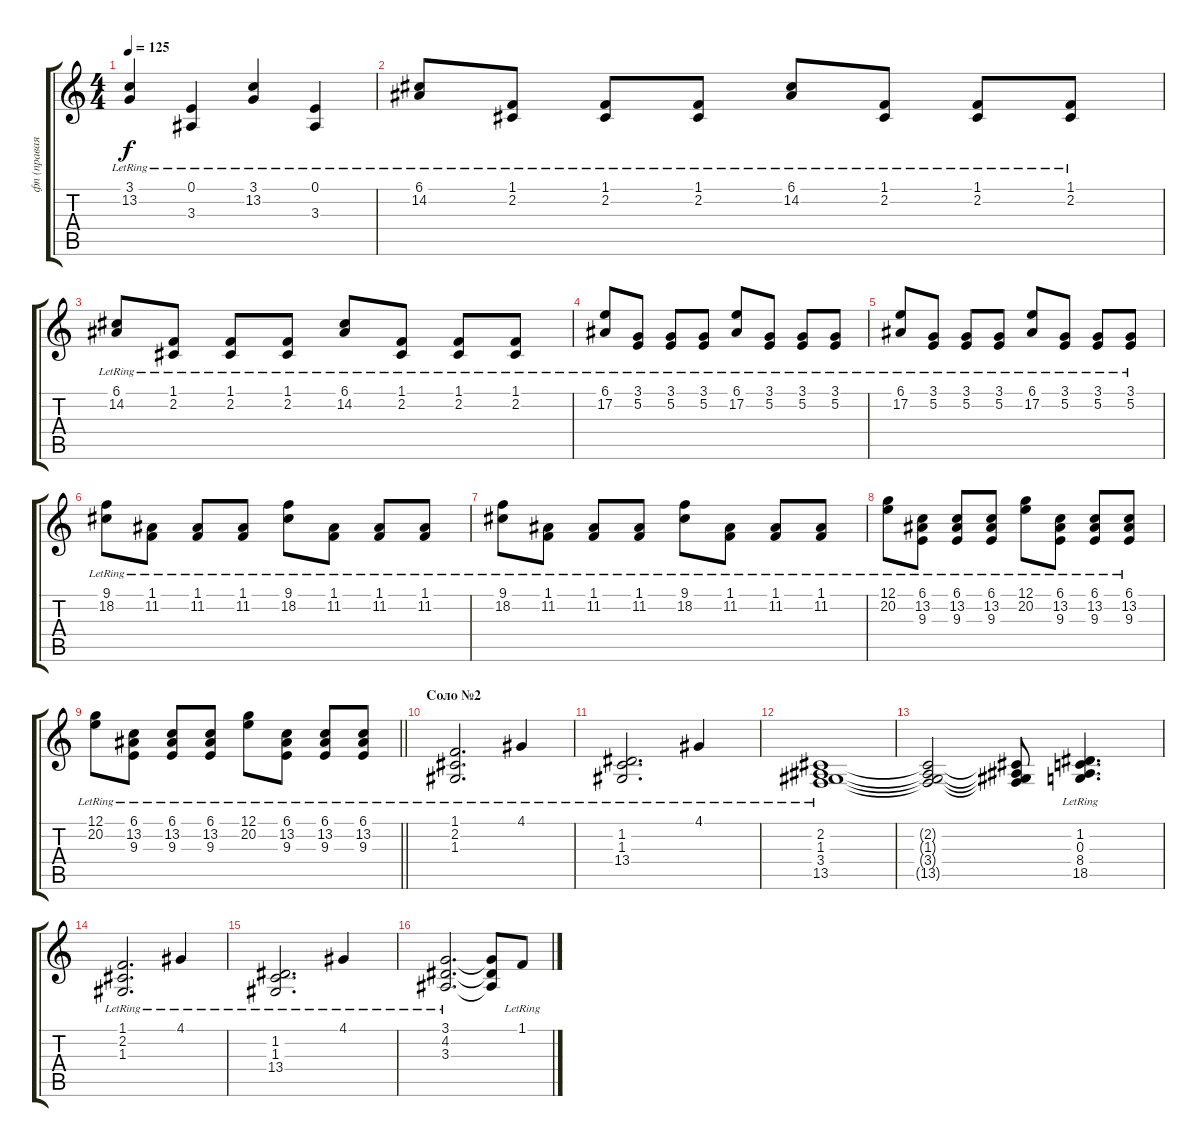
\track ("фп (правая рука)" "фп (правая") {instrument acousticgrandpiano}
\staff {score tabs}
\tuning (E4 B3 G3 D3 A2 E2) {hide}
\ts (4 4)
\tempo 125
\clef g2
\ks c
(3.1{lr} 13.2{lr}).4{dy f} (0.1{lr} 3.3{lr}).4 (3.1{lr} 13.2{lr}).4 (0.1{lr} 3.3{lr}).4 |
(6.1{lr} 14.2{lr}).8 (1.1{lr} 2.2{lr}).8 (1.1{lr} 2.2{lr}).8 (1.1{lr} 2.2{lr}).8 (6.1{lr} 14.2{lr}).8 (1.1{lr} 2.2{lr}).8 (1.1{lr} 2.2{lr}).8 (1.1{lr} 2.2{lr}).8 |
(6.1{lr} 14.2{lr}).8 (1.1{lr} 2.2{lr}).8 (1.1{lr} 2.2{lr}).8 (1.1{lr} 2.2{lr}).8 (6.1{lr} 14.2{lr}).8 (1.1{lr} 2.2{lr}).8 (1.1{lr} 2.2{lr}).8 (1.1{lr} 2.2{lr}).8 |
(6.1{lr} 17.2{lr}).8 (3.1{lr} 5.2{lr}).8 (3.1{lr} 5.2{lr}).8 (3.1{lr} 5.2{lr}).8 (6.1{lr} 17.2{lr}).8 (3.1{lr} 5.2{lr}).8 (3.1{lr} 5.2{lr}).8 (3.1{lr} 5.2{lr}).8 |
(6.1{lr} 17.2{lr}).8 (3.1{lr} 5.2{lr}).8 (3.1{lr} 5.2{lr}).8 (3.1{lr} 5.2{lr}).8 (6.1{lr} 17.2{lr}).8 (3.1{lr} 5.2{lr}).8 (3.1{lr} 5.2{lr}).8 (3.1{lr} 5.2{lr}).8 |
(9.1{lr} 18.2{lr}).8 (1.1{lr} 11.2{lr}).8 (1.1{lr} 11.2{lr}).8 (1.1{lr} 11.2{lr}).8 (9.1{lr} 18.2{lr}).8 (1.1{lr} 11.2{lr}).8 (1.1{lr} 11.2{lr}).8 (1.1{lr} 11.2{lr}).8 |
(9.1{lr} 18.2{lr}).8 (1.1{lr} 11.2{lr}).8 (1.1{lr} 11.2{lr}).8 (1.1{lr} 11.2{lr}).8 (9.1{lr} 18.2{lr}).8 (1.1{lr} 11.2{lr}).8 (1.1{lr} 11.2{lr}).8 (1.1{lr} 11.2{lr}).8 |
(12.1{lr} 20.2{lr}).8 (6.1{lr} 13.2{lr} 9.3{lr}).8 (6.1{lr} 13.2{lr} 9.3{lr}).8 (6.1{lr} 13.2{lr} 9.3{lr}).8 (12.1{lr} 20.2{lr}).8 (6.1{lr} 13.2{lr} 9.3{lr}).8 (6.1{lr} 13.2{lr} 9.3{lr}).8 (6.1{lr} 13.2{lr} 9.3{lr}).8 |
\barLineRight lightlight
(12.1{lr} 20.2{lr}).8 (6.1{lr} 13.2{lr} 9.3{lr}).8 (6.1{lr} 13.2{lr} 9.3{lr}).8 (6.1{lr} 13.2{lr} 9.3{lr}).8 (12.1{lr} 20.2{lr}).8 (6.1{lr} 13.2{lr} 9.3{lr}).8 (6.1{lr} 13.2{lr} 9.3{lr}).8 (6.1{lr} 13.2{lr} 9.3{lr}).8 |
\section ("" "Соло №2")
(1.1{lr} 2.2{lr} 1.3{lr}).2{d} 4.1{lr}.4 |
(1.2{lr} 1.3{lr} 13.4{lr}).2{d} 4.1{lr}.4 |
(2.2{lr} 1.3{lr} 3.4{lr} 13.5{lr}).1 |
(2.2{t} 1.3{t} 3.4{t} 13.5{t}).2 (2.2{t} 1.3{t} 3.4{t} 13.5{t}).8 (1.2{lr} 0.3{lr} 8.4{lr} 18.5{lr}).4{d} |
(1.1{lr} 2.2{lr} 1.3{lr}).2{d} 4.1{lr}.4 |
(1.2{lr} 1.3{lr} 13.4{lr}).2{d} 4.1{lr}.4 |
(3.1{lr} 4.2{lr} 3.3{lr}).2{d} (3.1{t} 4.2{t} 3.3{t}).8 1.1{lr}.8
